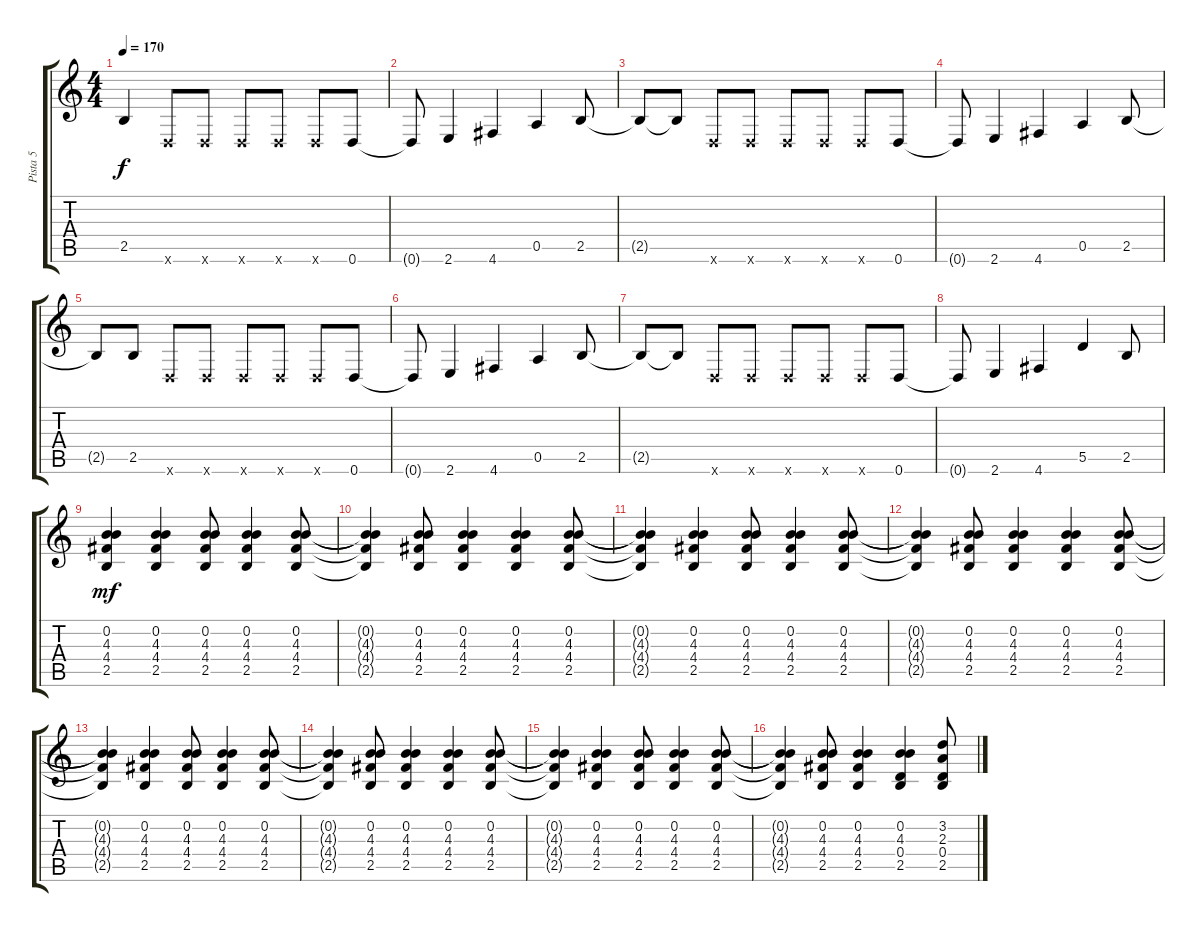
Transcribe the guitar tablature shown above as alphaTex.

\track ("Pista 5" "Pista 5") {instrument acousticguitarsteel}
\staff {score tabs}
\tuning (E4 B3 G3 D3 A2 D2) {hide}
\ts (4 4)
\tempo 170
\clef g2
\ks c
2.5{t}.4{dy f} 0.6{x}.8 0.6{x}.8 0.6{x}.8 0.6{x}.8 0.6{x}.8 0.6.8 |
0.6{t}.8 2.6.4 4.6.4 0.5.4 2.5.8 |
2.5{t}.8 2.5{t}.8 0.6{x}.8 0.6{x}.8 0.6{x}.8 0.6{x}.8 0.6{x}.8 0.6.8 |
0.6{t}.8 2.6.4 4.6.4 0.5.4 2.5.8 |
2.5{t}.8 2.5.8 0.6{x}.8 0.6{x}.8 0.6{x}.8 0.6{x}.8 0.6{x}.8 0.6.8 |
0.6{t}.8 2.6.4 4.6.4 0.5.4 2.5.8 |
2.5{t}.8 2.5{t}.8 0.6{x}.8 0.6{x}.8 0.6{x}.8 0.6{x}.8 0.6{x}.8 0.6.8 |
0.6{t}.8 2.6.4 4.6.4 5.5.4 2.5.8 |
(0.2 4.3 4.4 2.5).4{dy mf volume 12} (0.2 4.3 4.4 2.5).4 (0.2 4.3 4.4 2.5).8 (0.2 4.3 4.4 2.5).4 (0.2 4.3 4.4 2.5).8 |
(0.2{t} 4.3{t} 4.4{t} 2.5{t}).4 (0.2 4.3 4.4 2.5).8 (0.2 4.3 4.4 2.5).4 (0.2 4.3 4.4 2.5).4 (0.2 4.3 4.4 2.5).8 |
(0.2{t} 4.3{t} 4.4{t} 2.5{t}).4 (0.2 4.3 4.4 2.5).4 (0.2 4.3 4.4 2.5).8 (0.2 4.3 4.4 2.5).4 (0.2 4.3 4.4 2.5).8 |
(0.2{t} 4.3{t} 4.4{t} 2.5{t}).4 (0.2 4.3 4.4 2.5).8 (0.2 4.3 4.4 2.5).4 (0.2 4.3 4.4 2.5).4 (0.2 4.3 4.4 2.5).8 |
(0.2{t} 4.3{t} 4.4{t} 2.5{t}).4 (0.2 4.3 4.4 2.5).4 (0.2 4.3 4.4 2.5).8 (0.2 4.3 4.4 2.5).4 (0.2 4.3 4.4 2.5).8 |
(0.2{t} 4.3{t} 4.4{t} 2.5{t}).4 (0.2 4.3 4.4 2.5).8 (0.2 4.3 4.4 2.5).4 (0.2 4.3 4.4 2.5).4 (0.2 4.3 4.4 2.5).8 |
(0.2{t} 4.3{t} 4.4{t} 2.5{t}).4 (0.2 4.3 4.4 2.5).4 (0.2 4.3 4.4 2.5).8 (0.2 4.3 4.4 2.5).4 (0.2 4.3 4.4 2.5).8 |
(0.2{t} 4.3{t} 4.4{t} 2.5{t}).4 (0.2 4.3 4.4 2.5).8 (0.2 4.3 4.4 2.5).4 (0.2 4.3 0.4 2.5).4 (3.2 2.3 0.4 2.5).8
